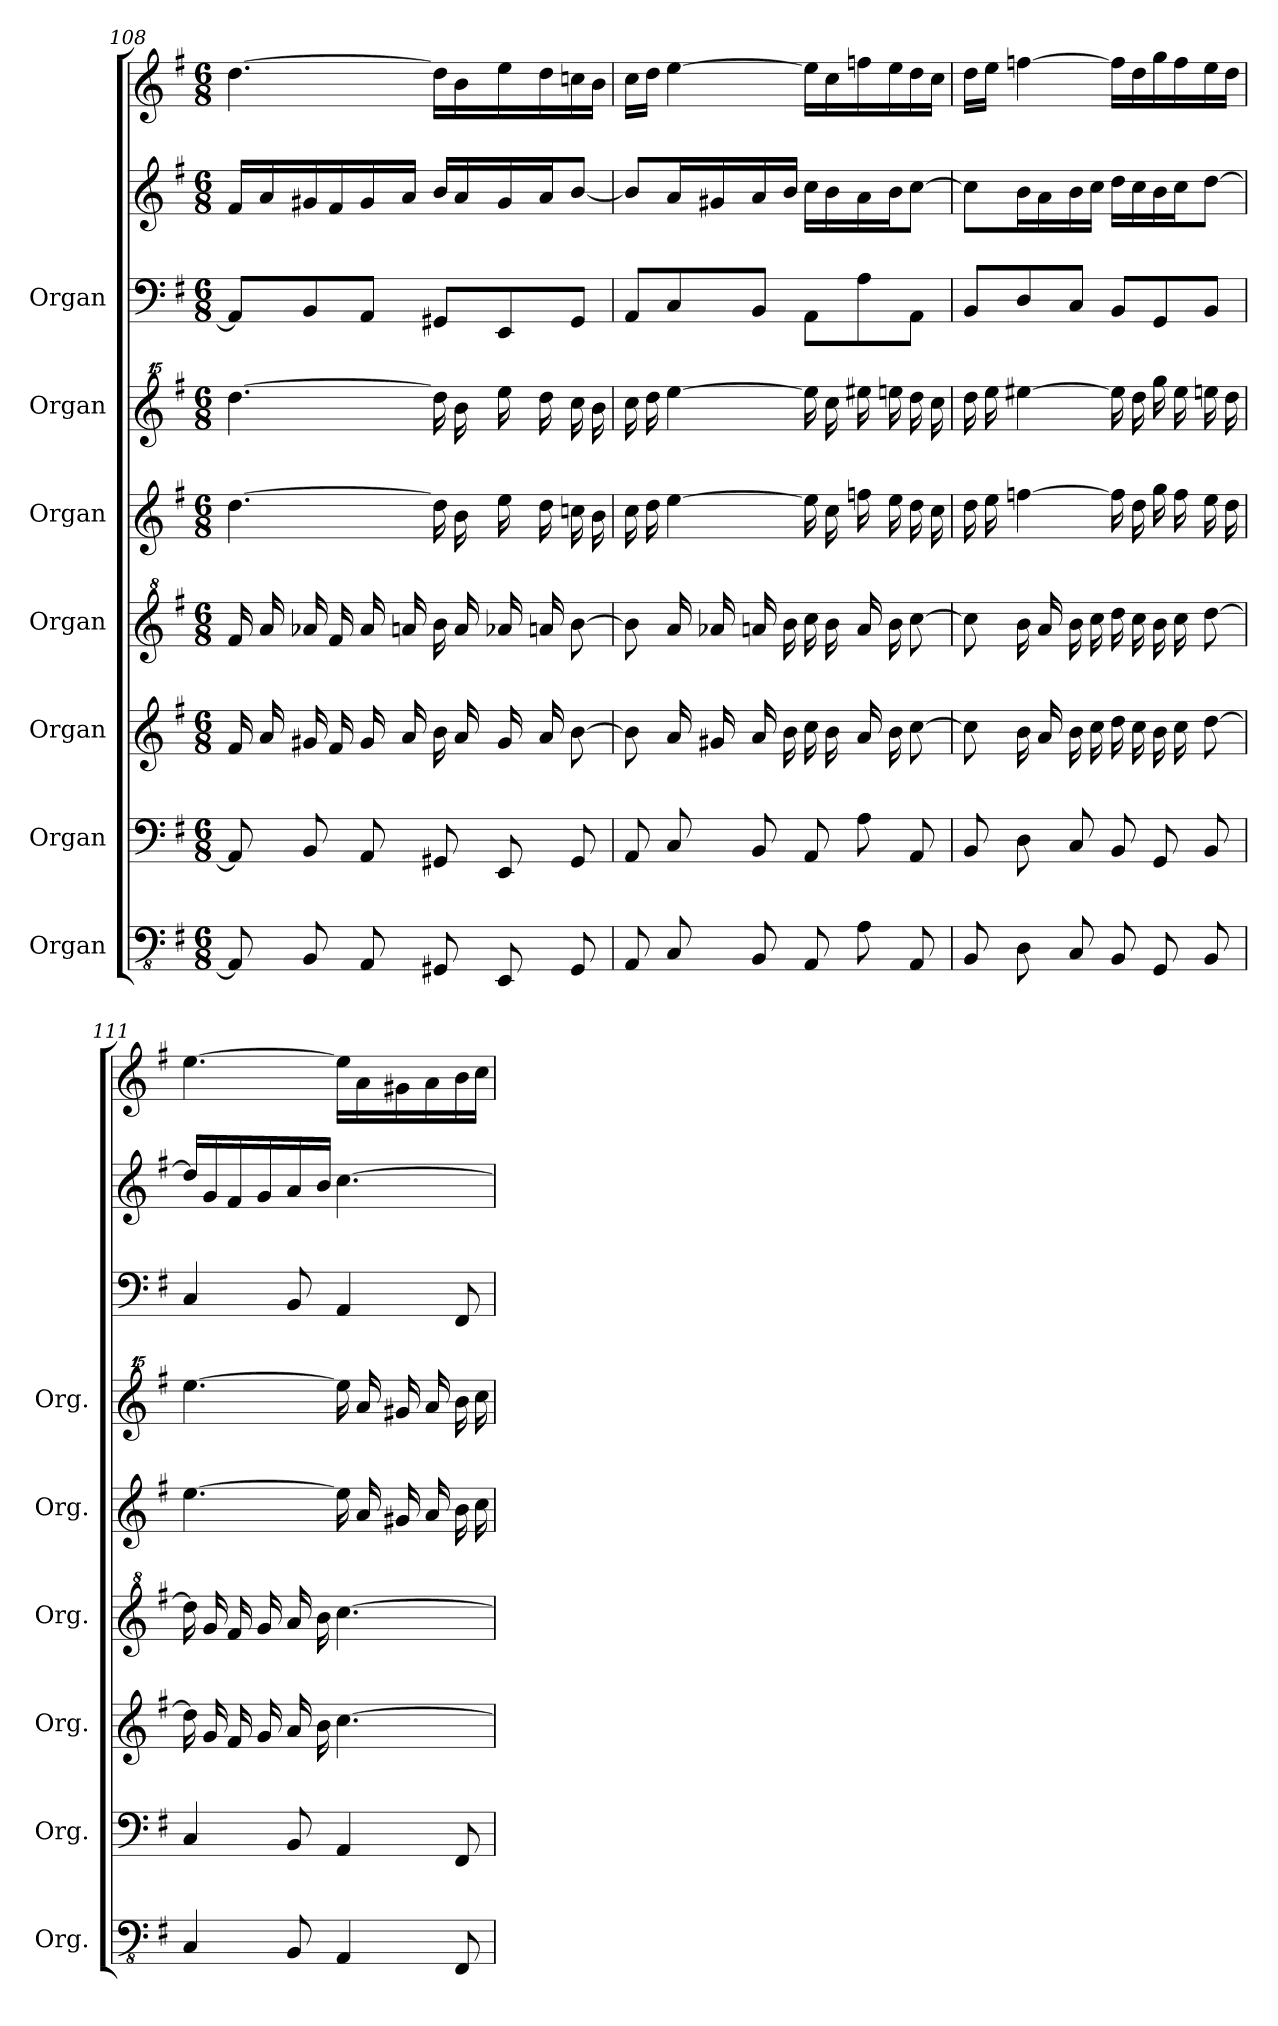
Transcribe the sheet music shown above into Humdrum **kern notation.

**kern	**kern	**kern	**kern	**kern	**kern	**kern	**kern	**kern
*part7	*part6	*part5	*part4	*part3	*part2	*part1	*part1	*part1
*staff9	*staff8	*staff7	*staff6	*staff5	*staff4	*staff3	*staff2	*staff1
*I"Organ	*I"Organ	*I"Organ	*I"Organ	*I"Organ	*I"Organ	*I"Organ	*	*
*I'Org.	*I'Org.	*I'Org.	*I'Org.	*I'Org.	*I'Org.	*	*	*
*clefFv4	*clefF4	*clefG2	*clefG^2	*clefG2	*clefG^^2	*clefF4	*clefG2	*clefG2
*k[f#]	*k[f#]	*k[f#]	*k[f#]	*k[f#]	*k[f#]	*k[f#]	*k[f#]	*k[f#]
*M6/8	*M6/8	*M6/8	*M6/8	*M6/8	*M6/8	*M6/8	*M6/8	*M6/8
=108	=108	=108	=108	=108	=108	=108	=108	=108
8AAA/]	8AA/]	16f#/	16ff#/	[4.dd\	[4.dddd\	8AA/L]	16f#/LL	[4.dd\
.	.	16a/	16aa/	.	.	.	16a/	.
8BBB/	8BB/	16g#X/	16aa-X/	.	.	8BB/	16g#X/	.
.	.	16f#/	16ff#/	.	.	.	16f#/	.
8AAA/	8AA/	16g#/	16aa-/	.	.	8AA/J	16g#/	.
.	.	16a/	16aan/	.	.	.	16a/JJ	.
8GGG#X/	8GG#X/	16b\	16bb\	16dd\]	16dddd\]	8GG#X/L	16b/LL	16dd\LL]
.	.	16a/	16aa/	16b\	16bbb\	.	16a/	16b\
8EEE/	8EE/	16g#/	16aa-X/	16ee\	16eeee\	8EE/	16g#/	16ee\
.	.	16a/	16aan/	16dd\	16dddd\	.	16a/J	16dd\
8GGG#/	8GG#/	[8b\	[8bb\	16ccn\	16cccc\	8GG#/J	[8b/J	16ccn\
.	.	.	.	16b\	16bbb\	.	.	16b\JJ
=109	=109	=109	=109	=109	=109	=109	=109	=109
8AAA/	8AA/	8b\]	8bb\]	16cc\	16cccc\	8AA/L	8b/L]	16cc\LL
.	.	.	.	16dd\	16dddd\	.	.	16dd\JJ
8CC/	8C/	16a/	16aa/	[4ee\	[4eeee\	8C/	16a/L	[4ee\
.	.	16g#X/	16aa-X/	.	.	.	16g#X/	.
8BBB/	8BB/	16a/	16aan/	.	.	8BB/J	16a/	.
.	.	16b\	16bb\	.	.	.	16b/JJ	.
8AAA/	8AA/	16cc\	16ccc\	16ee\]	16eeee\]	8AA\L	16cc\LL	16ee\LL]
.	.	16b\	16bb\	16cc\	16cccc\	.	16b\	16cc\
8AA\	8A\	16a/	16aa/	16ffn\	16eeee#X\	8A\	16a\	16ffn\
.	.	16b\	16bb\	16ee\	16eeeen\	.	16b\J	16ee\
8AAA/	8AA/	[8cc\	[8ccc\	16dd\	16dddd\	8AA\J	[8cc\J	16dd\
.	.	.	.	16cc\	16cccc\	.	.	16cc\JJ
=110	=110	=110	=110	=110	=110	=110	=110	=110
8BBB/	8BB/	8cc\]	8ccc\]	16dd\	16dddd\	8BB/L	8cc\L]	16dd\LL
.	.	.	.	16ee\	16eeee\	.	.	16ee\JJ
8DD\	8D\	16b\	16bb\	[4ffn\	[4eeee#X\	8D/	16b\L	[4ffn\
.	.	16a/	16aa/	.	.	.	16a\	.
8CC/	8C/	16b\	16bb\	.	.	8C/J	16b\	.
.	.	16cc\	16ccc\	.	.	.	16cc\JJ	.
8BBB/	8BB/	16dd\	16ddd\	16ff\]	16eeee#\]	8BB/L	16dd\LL	16ff\LL]
.	.	16cc\	16ccc\	16dd\	16dddd\	.	16cc\	16dd\
8GGG/	8GG/	16b\	16bb\	16gg\	16gggg\	8GG/	16b\	16gg\
.	.	16cc\	16ccc\	16ff\	16eeee#\	.	16cc\J	16ff\
8BBB/	8BB/	[8dd\	[8ddd\	16ee\	16eeeen\	8BB/J	[8dd\J	16ee\
.	.	.	.	16dd\	16dddd\	.	.	16dd\JJ
!!LO:LB:g=z
=111	=111	=111	=111	=111	=111	=111	=111	=111
4CC/	4C/	16dd\]	16ddd\]	[4.ee\	[4.eeee\	4C/	16dd/LL]	[4.ee\
.	.	16g/	16gg/	.	.	.	16g/	.
.	.	16f#/	16ff#/	.	.	.	16f#/	.
.	.	16g/	16gg/	.	.	.	16g/	.
8BBB/	8BB/	16a/	16aa/	.	.	8BB/	16a/	.
.	.	16b\	16bb\	.	.	.	16b/JJ	.
4AAA/	4AA/	[4.cc\	[4.ccc\	16ee\]	16eeee\]	4AA/	[4.cc\	16ee\LL]
.	.	.	.	16a/	16aaa/	.	.	16a\
.	.	.	.	16g#X/	16ggg#X/	.	.	16g#X\
.	.	.	.	16a/	16aaa/	.	.	16a\
8FFF#/	8FF#/	.	.	16b\	16bbb\	8FF#/	.	16b\
.	.	.	.	16cc\	16cccc\	.	.	16cc\JJ
=	=	=	=	=	=	=	=	=
*-	*-	*-	*-	*-	*-	*-	*-	*-
